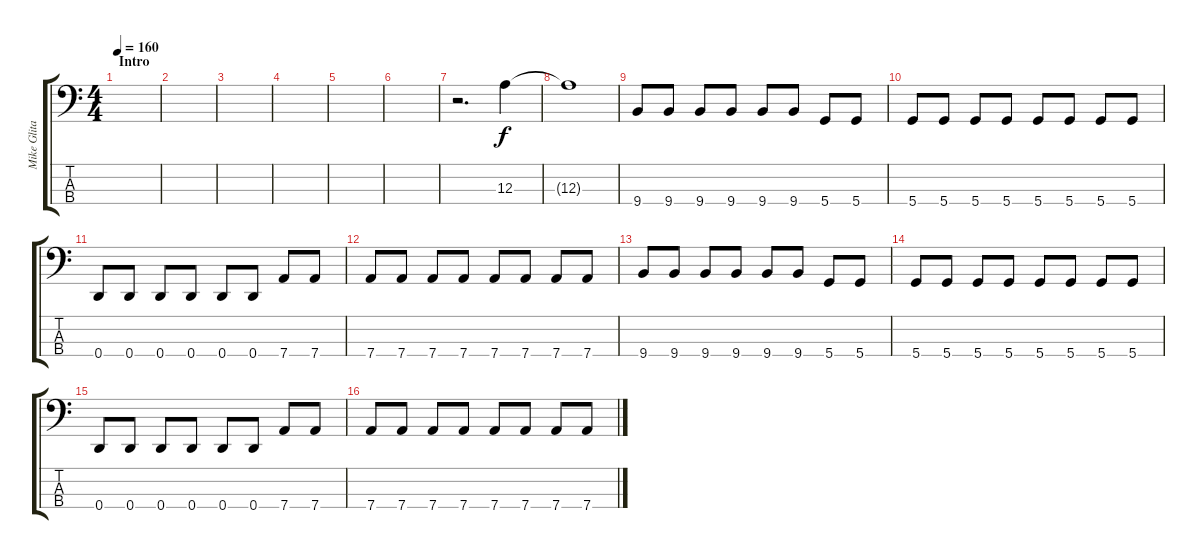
\track ("Mike Glita" "Mike Glita") {instrument electricbassfinger}
\staff {score tabs}
\tuning (G2 D2 A1 D1) {hide}
\ts (4 4)
\section ("" "Intro")
\tempo 160
\clef f4
\ks c
|
|
|
|
|
|
r.2{d} 12.3.4 |
12.3{t}.1 |
9.4.8 9.4.8 9.4.8 9.4.8 9.4.8 9.4.8 5.4.8 5.4.8 |
5.4.8 5.4.8 5.4.8 5.4.8 5.4.8 5.4.8 5.4.8 5.4.8 |
0.4.8 0.4.8 0.4.8 0.4.8 0.4.8 0.4.8 7.4.8 7.4.8 |
7.4.8 7.4.8 7.4.8 7.4.8 7.4.8 7.4.8 7.4.8 7.4.8 |
9.4.8 9.4.8 9.4.8 9.4.8 9.4.8 9.4.8 5.4.8 5.4.8 |
5.4.8 5.4.8 5.4.8 5.4.8 5.4.8 5.4.8 5.4.8 5.4.8 |
0.4.8 0.4.8 0.4.8 0.4.8 0.4.8 0.4.8 7.4.8 7.4.8 |
7.4.8 7.4.8 7.4.8 7.4.8 7.4.8 7.4.8 7.4.8 7.4.8
